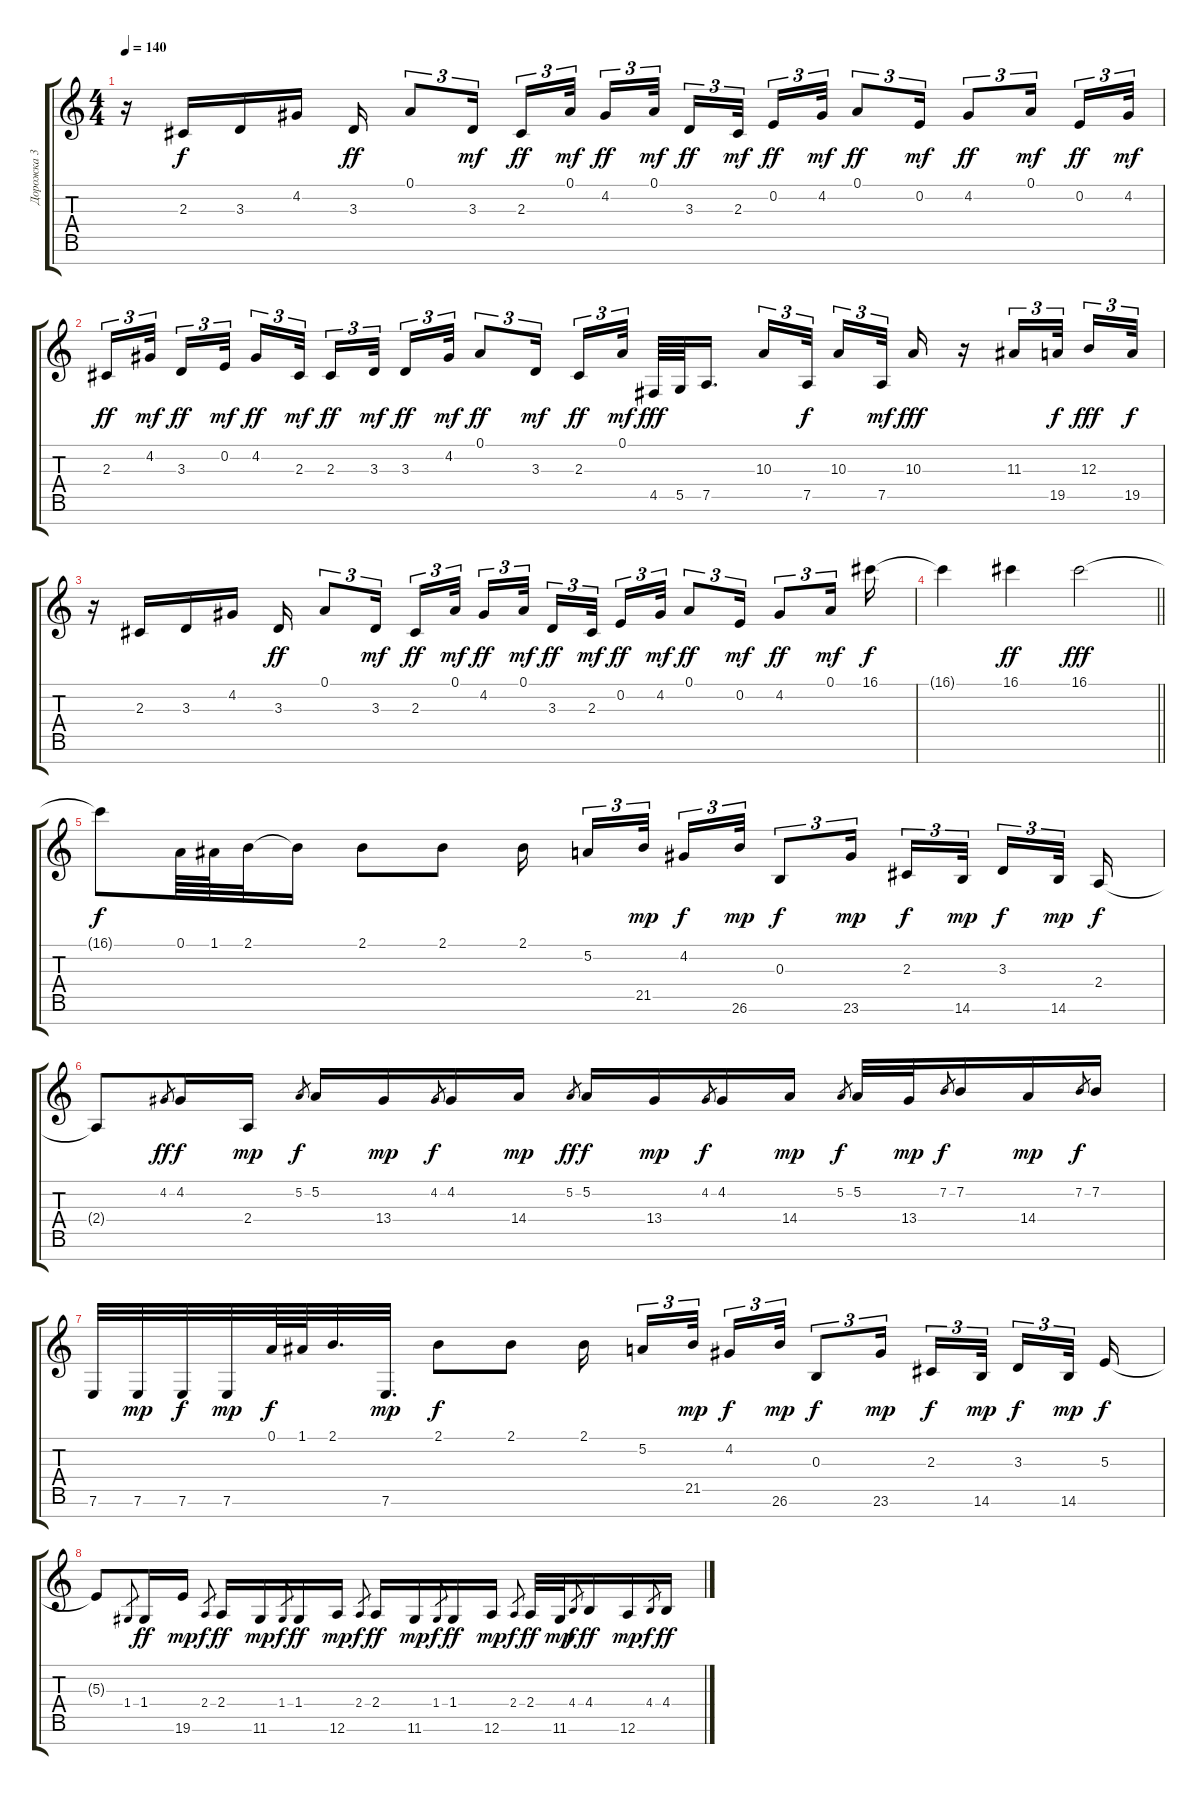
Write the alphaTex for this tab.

\track ("Дорожка 3" "Дорожка 3") {instrument lead1square}
\staff {score tabs}
\tuning (A4 E4 B3 G3 D3 A2 Eb2) {hide}
\ts (4 4)
\tempo 140
\clef g2
\ks c
r.16{dy f} 2.3.16 3.3.16 4.2.16 3.3.16{dy ff} 0.1.8{tu (3 2)} 3.3.16{tu (3 2) dy mf beam splitsecondary} 2.3.16{tu (3 2) dy ff} 0.1.32{tu (3 2) dy mf} 4.2.16{tu (3 2) dy ff} 0.1.32{tu (3 2) dy mf beam splitsecondary} 3.3.16{tu (3 2) dy ff} 2.3.32{tu (3 2) dy mf beam splitsecondary} 0.2.16{tu (3 2) dy ff} 4.2.32{tu (3 2) dy mf} 0.1.8{tu (3 2) dy ff} 0.2.16{tu (3 2) dy mf} 4.2.8{tu (3 2) dy ff} 0.1.16{tu (3 2) dy mf beam splitsecondary} 0.2.16{tu (3 2) dy ff} 4.2.32{tu (3 2) dy mf} |
2.3.16{tu (3 2) dy ff} 4.2.32{tu (3 2) dy mf beam splitsecondary} 3.3.16{tu (3 2) dy ff} 0.2.32{tu (3 2) dy mf beam splitsecondary} 4.2.16{tu (3 2) dy ff} 2.3.32{tu (3 2) dy mf beam splitsecondary} 2.3.16{tu (3 2) dy ff} 3.3.32{tu (3 2) dy mf} 3.3.16{tu (3 2) dy ff} 4.2.32{tu (3 2) dy mf} 0.1.8{tu (3 2) dy ff} 3.3.16{tu (3 2) dy mf beam splitsecondary} 2.3.16{tu (3 2) dy ff} 0.1.32{tu (3 2) dy mf} 4.5.64{dy fff} 5.5.64 7.5.16{d beam splitsecondary} 10.3.16{tu (3 2)} 7.5.32{tu (3 2) dy f beam splitsecondary} 10.3.16{tu (3 2)} 7.5.32{tu (3 2) dy mf} 10.3.16{dy fff} r.16 11.3.16{tu (3 2)} 19.5.32{tu (3 2) dy f beam splitsecondary} 12.3.16{tu (3 2) dy fff} 19.5.32{tu (3 2) dy f} |
r.16 2.3.16 3.3.16 4.2.16 3.3.16{dy ff} 0.1.8{tu (3 2)} 3.3.16{tu (3 2) dy mf beam splitsecondary} 2.3.16{tu (3 2) dy ff} 0.1.32{tu (3 2) dy mf} 4.2.16{tu (3 2) dy ff} 0.1.32{tu (3 2) dy mf beam splitsecondary} 3.3.16{tu (3 2) dy ff} 2.3.32{tu (3 2) dy mf beam splitsecondary} 0.2.16{tu (3 2) dy ff} 4.2.32{tu (3 2) dy mf} 0.1.8{tu (3 2) dy ff} 0.2.16{tu (3 2) dy mf} 4.2.8{tu (3 2) dy ff} 0.1.16{tu (3 2) dy mf} 16.1.16{dy f} |
\barLineRight lightlight
16.1{t}.4 16.1.4{dy ff} 16.1.2{dy fff} |
16.1{t}.8{dy f} 0.1.64 1.1.64 2.1.32 2.1{t}.16 2.1.8 2.1.8 2.1.16{beam splitsecondary} 5.2.16{tu (3 2)} 21.5.32{tu (3 2) dy mp beam splitsecondary} 4.2.16{tu (3 2) dy f} 26.6.32{tu (3 2) dy mp} 0.3.8{tu (3 2) dy f} 23.6.16{tu (3 2) dy mp beam splitsecondary} 2.3.16{tu (3 2) dy f} 14.6.32{tu (3 2) dy mp beam splitsecondary} 3.3.16{tu (3 2) dy f} 14.6.32{tu (3 2) dy mp beam splitsecondary} 2.4.16{dy f} |
2.4{t}.8 4.2.8{gr dy ff} 4.2.16{dy f} 2.4.16{dy mp} 5.2.8{gr dy f} 5.2.16 13.4.16{dy mp} 4.2.8{gr dy f} 4.2.16 14.4.16{dy mp} 5.2.8{gr dy ff} 5.2.16{dy f} 13.4.16{dy mp} 4.2.8{gr dy f} 4.2.16 14.4.16{dy mp} 5.2.8{gr dy f} 5.2.32 13.4.32{dy mp} 7.2.8{gr dy f} 7.2.16 14.4.16{dy mp} 7.2.8{gr dy f} 7.2.16 |
7.6.32 7.6.32{dy mp} 7.6.32{dy f} 7.6.32{dy mp} 0.1.64{dy f} 1.1.64 2.1.32{d} 7.6.32{d dy mp} 2.1.8{dy f} 2.1.8 2.1.16{beam splitsecondary} 5.2.16{tu (3 2)} 21.5.32{tu (3 2) dy mp beam splitsecondary} 4.2.16{tu (3 2) dy f} 26.6.32{tu (3 2) dy mp} 0.3.8{tu (3 2) dy f} 23.6.16{tu (3 2) dy mp beam splitsecondary} 2.3.16{tu (3 2) dy f} 14.6.32{tu (3 2) dy mp beam splitsecondary} 3.3.16{tu (3 2) dy f} 14.6.32{tu (3 2) dy mp beam splitsecondary} 5.3.16{dy f} |
5.3{t}.8 1.4.8{gr} 1.4.16{dy ff} 19.6.16{dy mp} 2.4.8{gr dy f} 2.4.16{dy ff} 11.6.16{dy mp} 1.4.8{gr dy f} 1.4.16{dy ff} 12.6.16{dy mp} 2.4.8{gr dy f} 2.4.16{dy ff} 11.6.16{dy mp} 1.4.8{gr dy f} 1.4.16{dy ff} 12.6.16{dy mp} 2.4.8{gr dy f} 2.4.32{dy ff} 11.6.32{dy mp} 4.4.8{gr dy f} 4.4.16{dy ff} 12.6.16{dy mp} 4.4.8{gr dy f} 4.4.16{dy ff}
